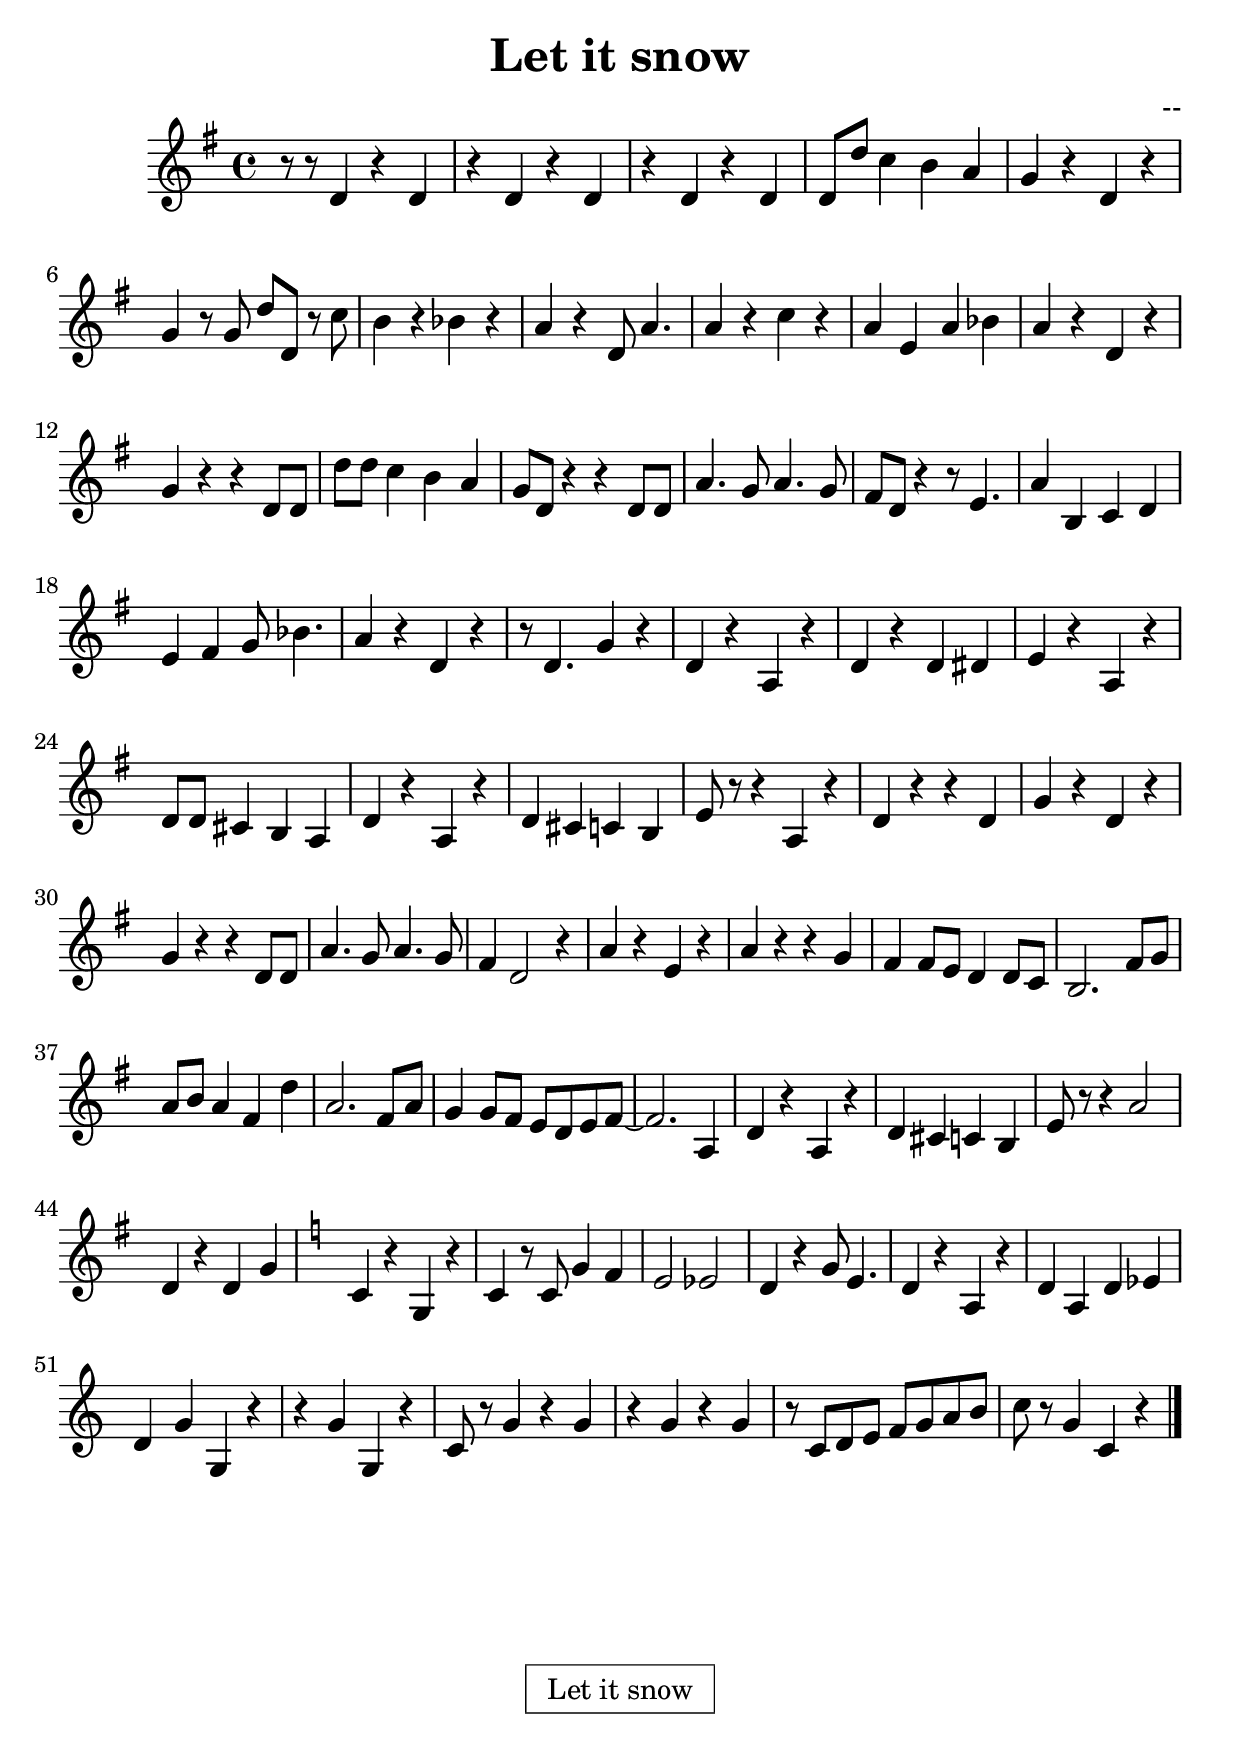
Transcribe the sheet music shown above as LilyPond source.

%%%%%%%%%%%%%%%%%%% papier
\version "2.22.0"
#(set-global-staff-size 25)
#(set-default-paper-size "a4" 'portrait)
\pointAndClickOff
\include "italiano.ly"
\paper {
top-margin = 5
%%left-margin = 65 
}
%%%%%%%%%%%%%%%%%%%%%%
%%%%%%%%%%%%% en tete

\header {
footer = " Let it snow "
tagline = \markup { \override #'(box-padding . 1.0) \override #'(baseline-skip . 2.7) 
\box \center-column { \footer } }
title = "Let it snow"
%%subtitle = "( Fragment )"
%subsubtitle = "-----"
composer = "--"
%opus = "Opus 45 n° 1"
%instrument = "Piano"
}
%%%%%%%%%%%%%%%%%%%%%
%%% partition piano %%%%


melody = \relative do' {
  \clef treble
  \key sol \major
  \time 4/4

  r8 r re4 r re
  r4 re r re
  r4 re r re
  re8 re' do4 si la
  sol r re r
  sol r8 sol re' re, r do'
  si4 r sib r %% 7
  
  la r re,8 la'4.
  la4 r do r
  la mi la sib
  la r re, r %%11
  sol r r re8 re
  re' re do4 si la
  sol8 re r4 r re8 re %%14
  
  la'4. sol8 la4. sol8
  fad re r4 r8 mi4.
  la4 si, do re
  mi fad sol8 sib4. %%18
  la4 r re, r
  r8 re4. sol4 r
  re r la r
  re r re red %%22
  
  mi r la, r
  re8 re dod4 si la
  re r la r
  re dod do! si %%26
  mi8 r r4 la, r
  re r r re
  sol r re r
  sol r r re8 re %%30
  
  la'4. sol8 la4. sol8
  fad4 re2 r4
  la' r mi r
  la r r sol %%34
  fad4 fad8 mi re4 re8 do 
  si2. fad'8 sol
  la si la4 fad re'
  la2. fad8 la %%38
  
  sol4 sol8 fad mi re mi fad ~
  fad2. la,4
  re r la r
  re dod do si
  mi8 r r4 la2 %%43
  
  re,4 r re sol
  \key do \major
  do,4 r sol r
  do4 r8 do sol'4 fa
  
  mi2 mib %%47
  re4 r sol8 mi4. 
  re4 r la r
  re la re mib
  re sol sol, r
  r sol' sol, r
  do8 r sol'4 r sol
  r sol r sol %%54
  
  r8 do, re mi fa sol la si
  do r sol4 do, r
  \bar "|."
}

\score {
  
  \new Staff \melody
  \layout { }
  \midi { }
}
